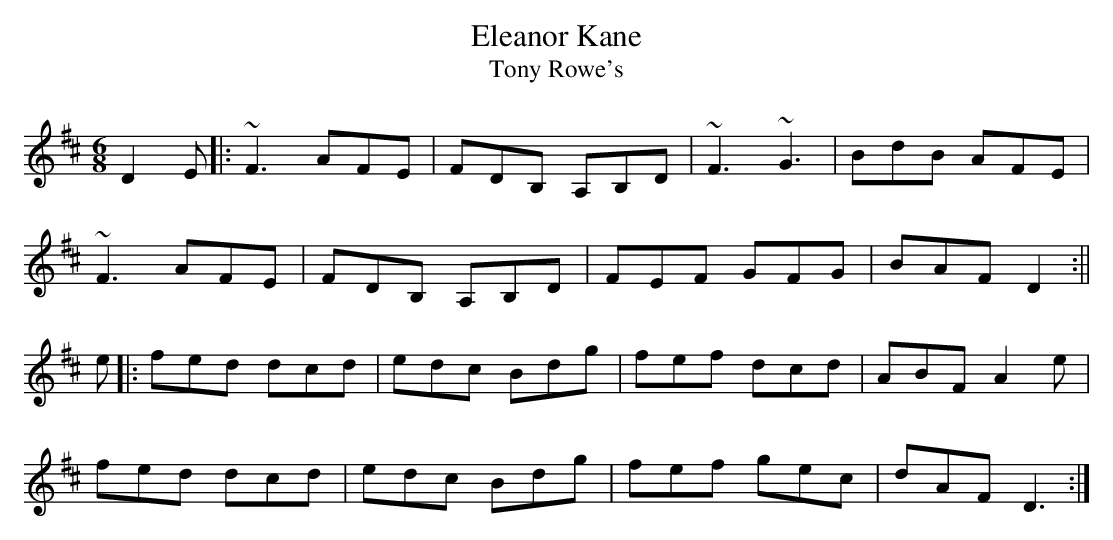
X:1
T:Eleanor Kane
T:Tony Rowe's
M:6/8
L:1/8
K:D
D2E|:~F3 AFE|FDB, A,B,D|~F3 ~G3|BdB AFE|
~F3 AFE|FDB, A,B,D|FEF GFG|BAF D2:||
e|:fed dcd|edc Bdg|fef dcd|ABF A2e|
fed dcd|edc Bdg|fef gec|dAF D3:|]
